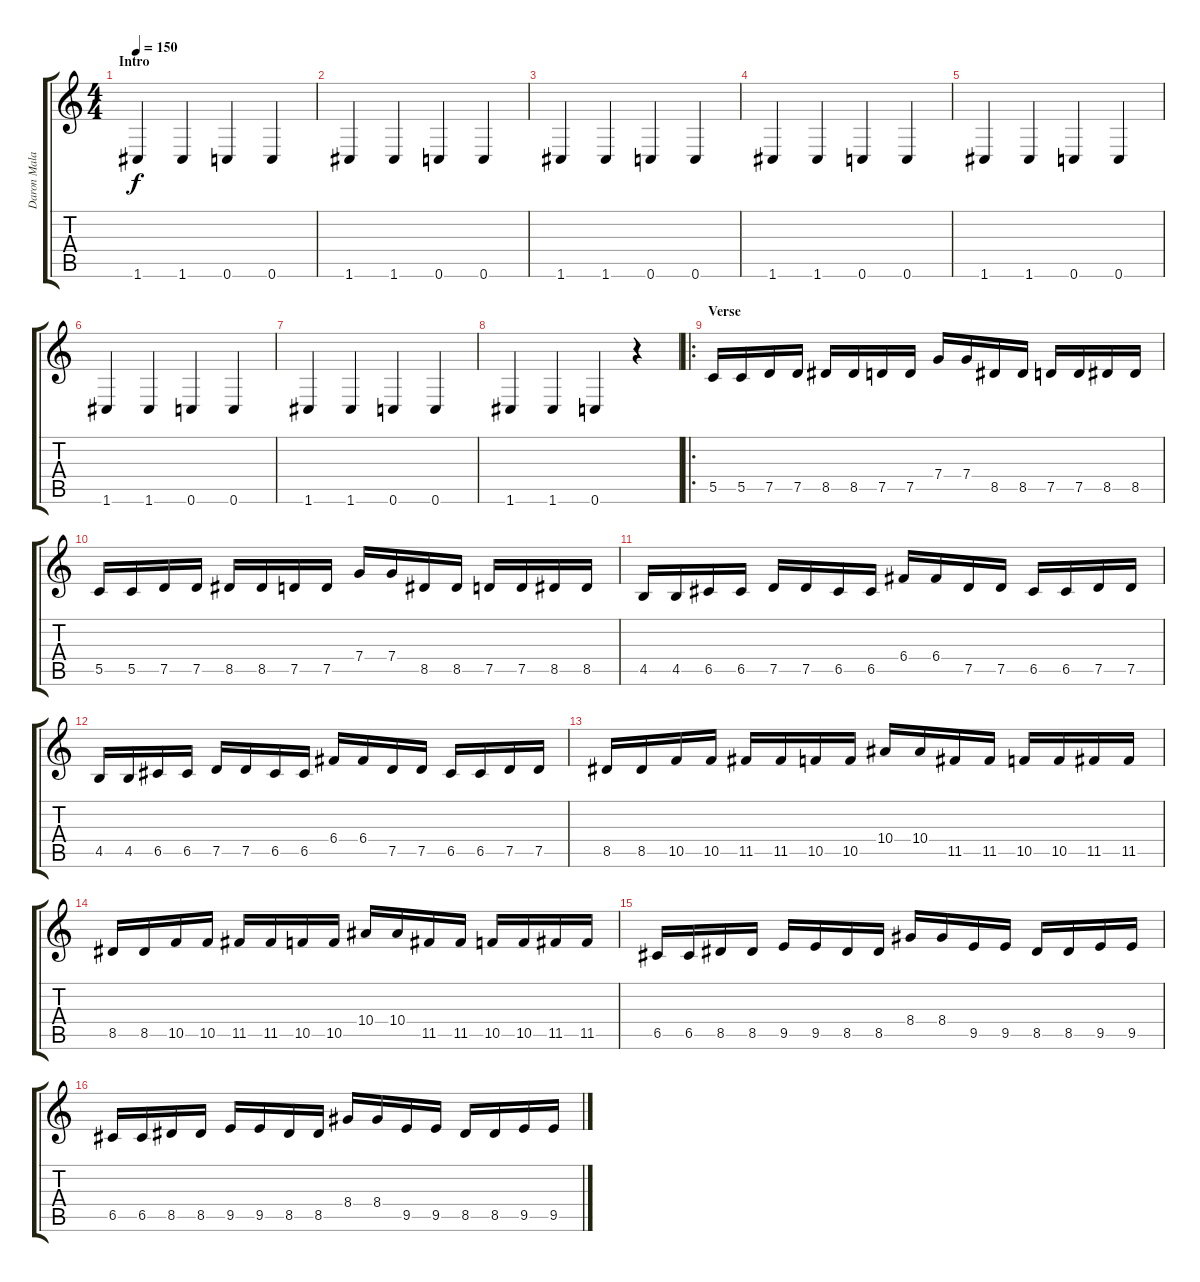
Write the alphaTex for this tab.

\track ("Daron Malakian" "Daron Mala") {instrument distortionguitar}
\staff {score tabs}
\tuning (D4 A3 F3 C3 G2 C2) {hide}
\ts (4 4)
\section ("" "Intro")
\tempo 150
\clef g2
\ks c
1.6.4{dy f instrument distortionguitar} 1.6.4 0.6.4 0.6.4 |
1.6.4 1.6.4 0.6.4 0.6.4 |
1.6.4 1.6.4 0.6.4 0.6.4 |
1.6.4 1.6.4 0.6.4 0.6.4 |
1.6.4 1.6.4 0.6.4 0.6.4 |
1.6.4 1.6.4 0.6.4 0.6.4 |
1.6.4 1.6.4 0.6.4 0.6.4 |
1.6.4 1.6.4 0.6.4 r.4 |
\ro
\section ("" "Verse")
5.5.16 5.5.16 7.5.16 7.5.16 8.5.16 8.5.16 7.5.16 7.5.16 7.4.16 7.4.16 8.5.16 8.5.16 7.5.16 7.5.16 8.5.16 8.5.16 |
5.5.16 5.5.16 7.5.16 7.5.16 8.5.16 8.5.16 7.5.16 7.5.16 7.4.16 7.4.16 8.5.16 8.5.16 7.5.16 7.5.16 8.5.16 8.5.16 |
4.5.16 4.5.16 6.5.16 6.5.16 7.5.16 7.5.16 6.5.16 6.5.16 6.4.16 6.4.16 7.5.16 7.5.16 6.5.16 6.5.16 7.5.16 7.5.16 |
4.5.16 4.5.16 6.5.16 6.5.16 7.5.16 7.5.16 6.5.16 6.5.16 6.4.16 6.4.16 7.5.16 7.5.16 6.5.16 6.5.16 7.5.16 7.5.16 |
8.5.16 8.5.16 10.5.16 10.5.16 11.5.16 11.5.16 10.5.16 10.5.16 10.4.16 10.4.16 11.5.16 11.5.16 10.5.16 10.5.16 11.5.16 11.5.16 |
8.5.16 8.5.16 10.5.16 10.5.16 11.5.16 11.5.16 10.5.16 10.5.16 10.4.16 10.4.16 11.5.16 11.5.16 10.5.16 10.5.16 11.5.16 11.5.16 |
6.5.16 6.5.16 8.5.16 8.5.16 9.5.16 9.5.16 8.5.16 8.5.16 8.4.16 8.4.16 9.5.16 9.5.16 8.5.16 8.5.16 9.5.16 9.5.16 |
6.5.16 6.5.16 8.5.16 8.5.16 9.5.16 9.5.16 8.5.16 8.5.16 8.4.16 8.4.16 9.5.16 9.5.16 8.5.16 8.5.16 9.5.16 9.5.16
